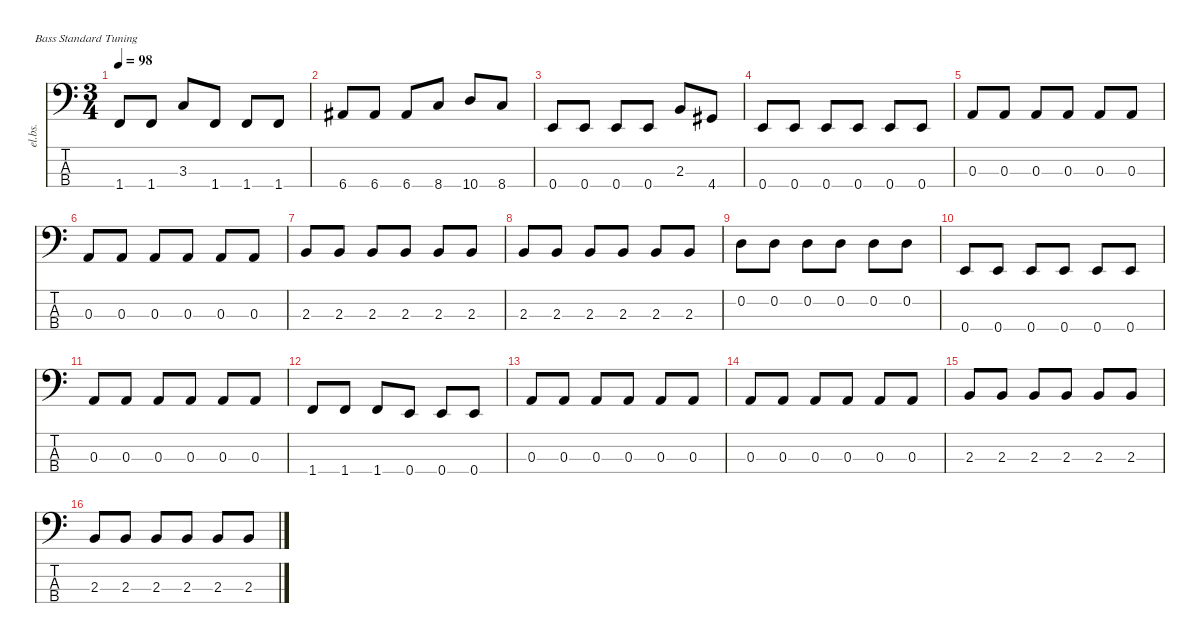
\defaultSystemsLayout 4
\hideDynamics
\bracketExtendMode nobrackets
\otherSystemsTrackNameOrientation horizontal
\track ("главный инструмент " "el.bs.") {instrument electricbasspick}
\staff {score tabs}
\tuning (G2 D2 A1 E1)
\ts (3 4)
\tempo 98
\clef f4
\ks c
1.4.8{dy f} 1.4.8 3.3.8 1.4.8 1.4.8 1.4.8 |
6.4{acc #}.8 6.4{acc #}.8 6.4{acc #}.8 8.4.8 10.4.8 8.4.8 |
0.4.8 0.4.8 0.4.8 0.4.8 2.3.8 4.4{acc #}.8 |
0.4.8 0.4.8 0.4.8 0.4.8 0.4.8 0.4.8 |
0.3.8 0.3.8 0.3.8 0.3.8 0.3.8 0.3.8 |
0.3.8 0.3.8 0.3.8 0.3.8 0.3.8 0.3.8 |
2.3.8 2.3.8 2.3.8 2.3.8 2.3.8 2.3.8 |
2.3.8 2.3.8 2.3.8 2.3.8 2.3.8 2.3.8 |
0.2.8 0.2.8 0.2.8 0.2.8 0.2.8 0.2.8 |
0.4.8 0.4.8 0.4.8 0.4.8 0.4.8 0.4.8 |
0.3.8 0.3.8 0.3.8 0.3.8 0.3.8 0.3.8 |
1.4.8 1.4.8 1.4.8 0.4.8 0.4.8 0.4.8 |
0.3.8 0.3.8 0.3.8 0.3.8 0.3.8 0.3.8 |
0.3.8 0.3.8 0.3.8 0.3.8 0.3.8 0.3.8 |
2.3.8 2.3.8 2.3.8 2.3.8 2.3.8 2.3.8 |
2.3.8 2.3.8 2.3.8 2.3.8 2.3.8 2.3.8
